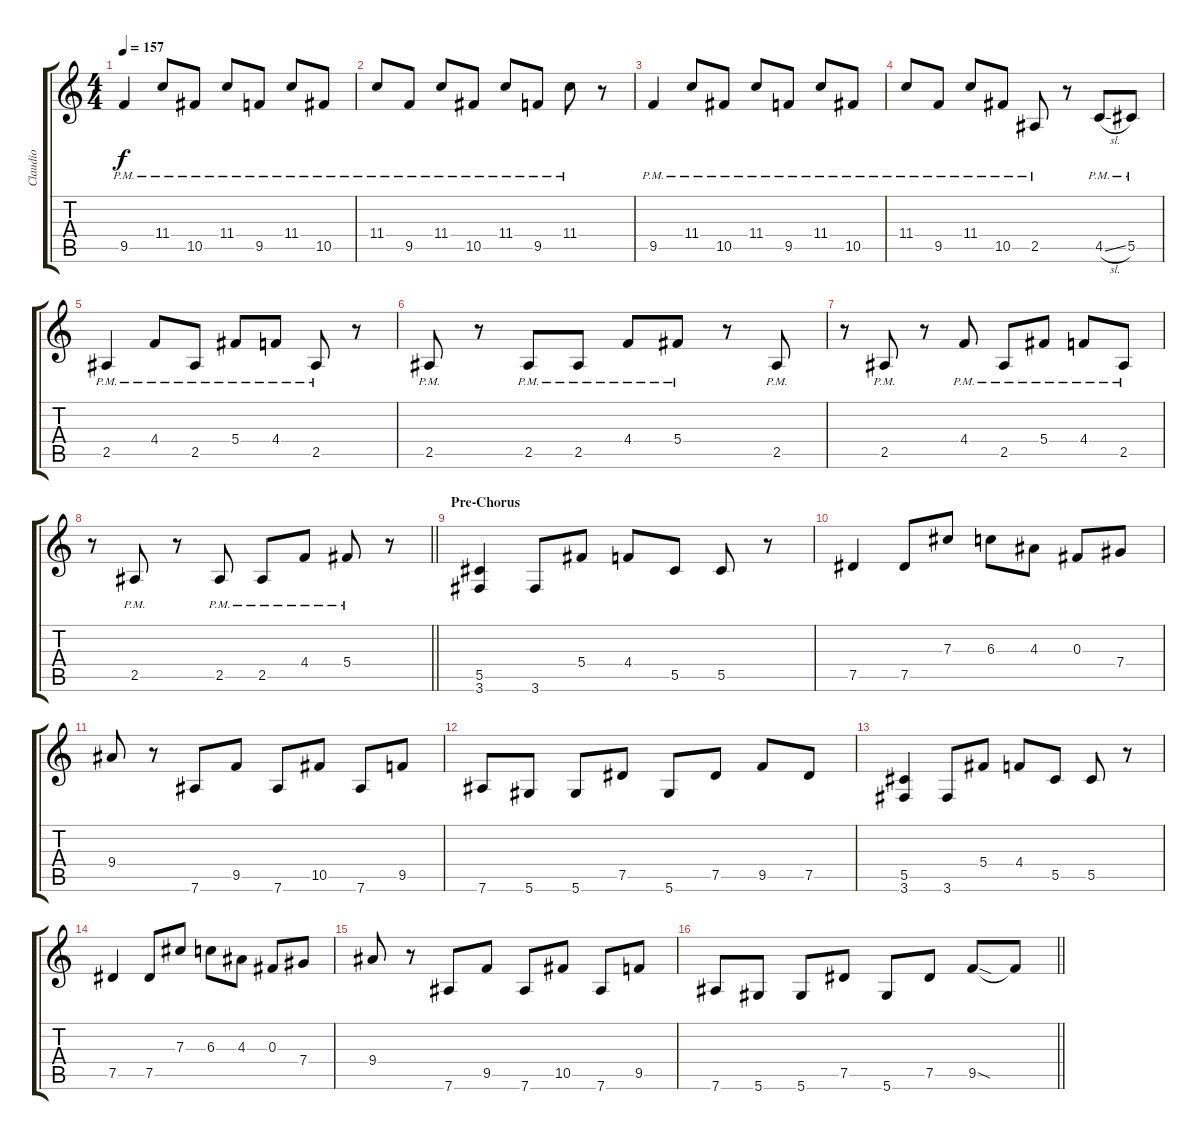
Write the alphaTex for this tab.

\track ("Claudio" "Claudio") {instrument distortionguitar}
\staff {score tabs}
\tuning (Eb4 Bb3 Gb3 Db3 Ab2 Eb2) {hide}
\ts (4 4)
\tempo 157
\clef g2
\ks c
9.5{pm}.4{dy f} 11.4{pm}.8 10.5{pm}.8 11.4{pm}.8 9.5{pm}.8 11.4{pm}.8 10.5{pm}.8 |
11.4{pm}.8 9.5{pm}.8 11.4{pm}.8 10.5{pm}.8 11.4{pm}.8 9.5{pm}.8 11.4{pm}.8 r.8 |
9.5{pm}.4 11.4{pm}.8 10.5{pm}.8 11.4{pm}.8 9.5{pm}.8 11.4{pm}.8 10.5{pm}.8 |
11.4{pm}.8 9.5{pm}.8 11.4{pm}.8 10.5{pm}.8 2.5{pm}.8 r.8 4.5{sl pm}.8 5.5{pm}.8 |
2.5{pm}.4 4.4{pm}.8 2.5{pm}.8 5.4{pm}.8 4.4{pm}.8 2.5{pm}.8 r.8 |
2.5{pm}.8 r.8 2.5{pm}.8 2.5{pm}.8 4.4{pm}.8 5.4{pm}.8 r.8 2.5{pm}.8 |
r.8 2.5{pm}.8 r.8 4.4{pm}.8 2.5{pm}.8 5.4{pm}.8 4.4{pm}.8 2.5{pm}.8 |
\barLineRight lightlight
r.8 2.5{pm}.8 r.8 2.5{pm}.8 2.5{pm}.8 4.4{pm}.8 5.4{pm}.8 r.8 |
\section ("" "Pre-Chorus")
(5.5 3.6).4{instrument distortionguitar} 3.6.8 5.4.8 4.4.8 5.5.8 5.5.8 r.8 |
7.5.4 7.5.8 7.3.8 6.3.8 4.3.8 0.3.8 7.4.8 |
9.4.8 r.8 7.6.8 9.5.8 7.6.8 10.5.8 7.6.8 9.5.8 |
7.6.8 5.6.8 5.6.8 7.5.8 5.6.8 7.5.8 9.5.8 7.5.8 |
(5.5 3.6).4 3.6.8 5.4.8 4.4.8 5.5.8 5.5.8 r.8 |
7.5.4 7.5.8 7.3.8 6.3.8 4.3.8 0.3.8 7.4.8 |
9.4.8 r.8 7.6.8 9.5.8 7.6.8 10.5.8 7.6.8 9.5.8 |
\barLineRight lightlight
7.6.8 5.6.8 5.6.8 7.5.8 5.6.8 7.5.8 9.5{sod}.8 9.5{t}.8
